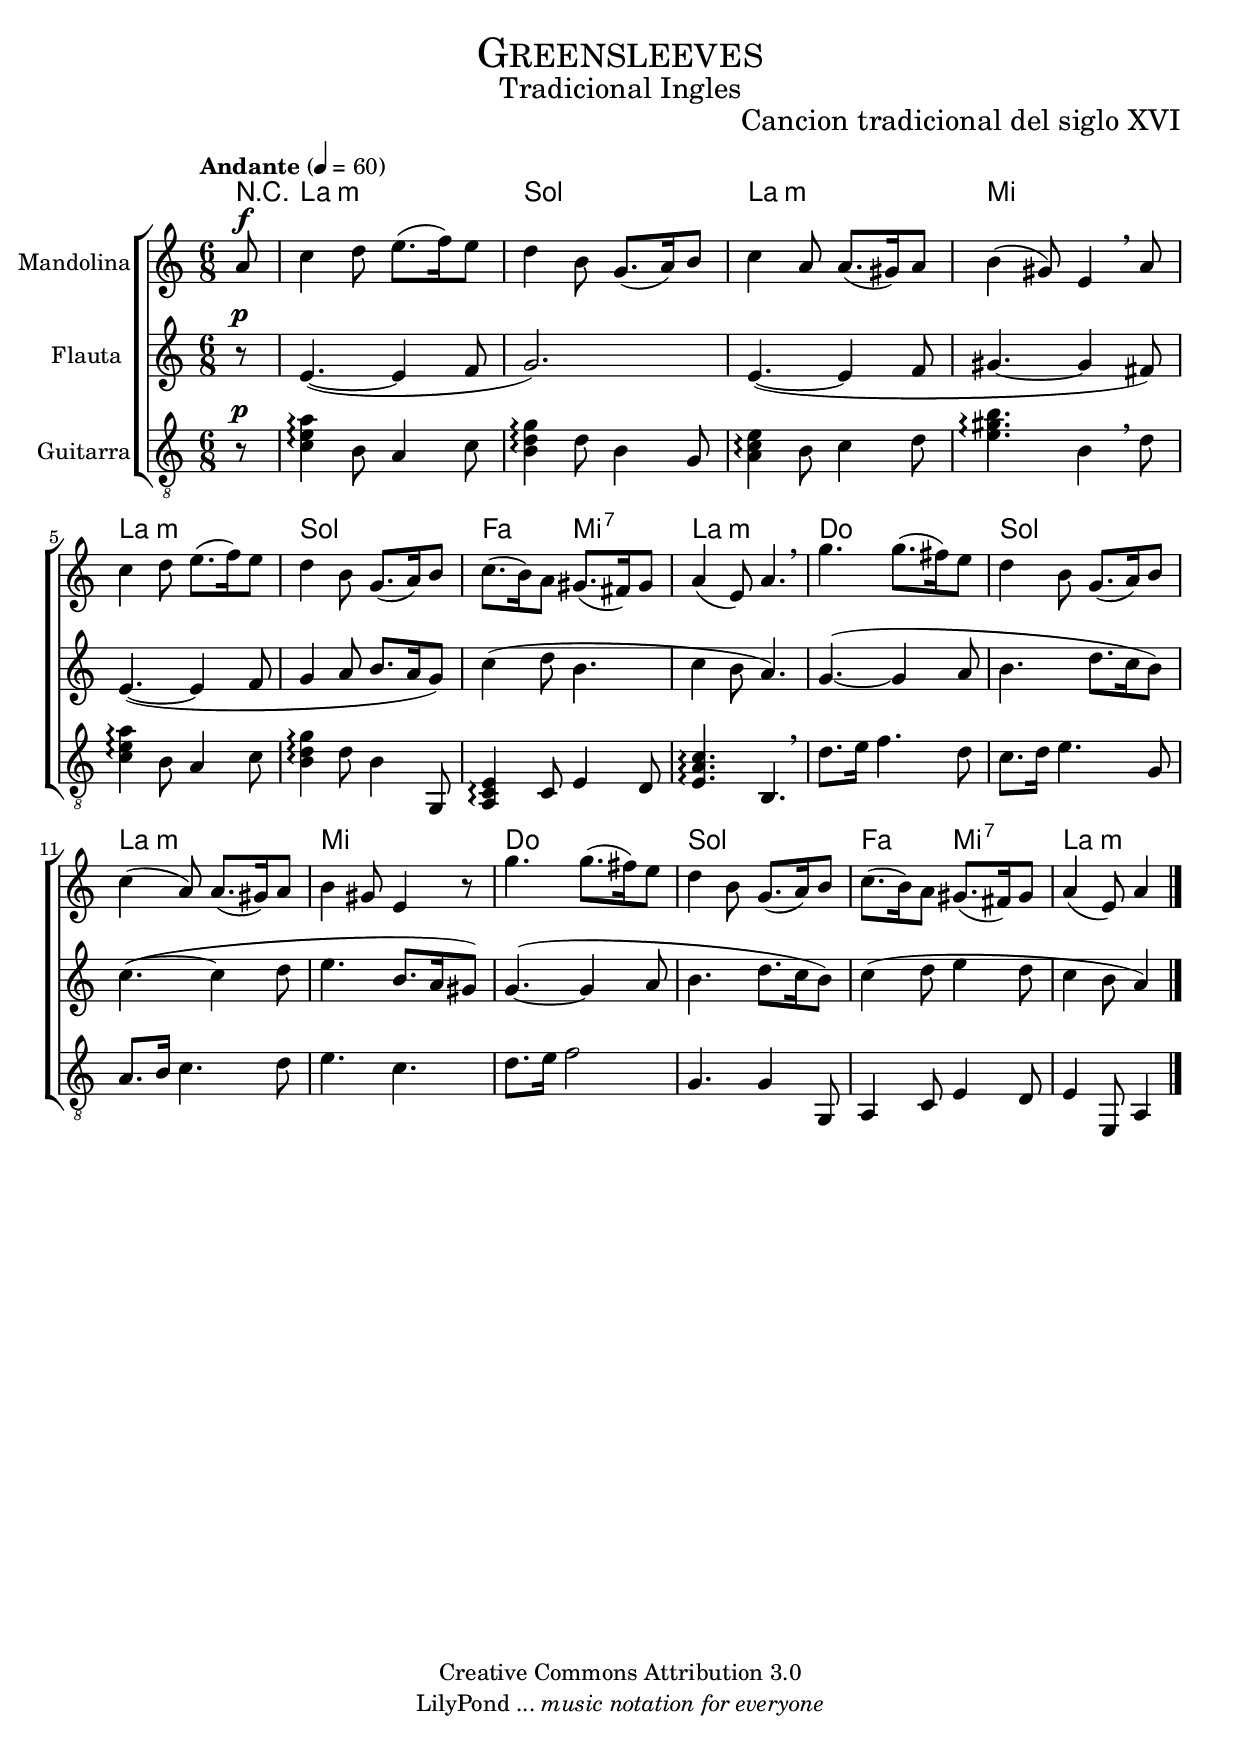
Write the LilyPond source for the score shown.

% ****************************************************************
%	Greensleeves - Mandolina, Flauta y Guitarra
%	by serach.sam@
% ****************************************************************
\language "espanol"
\version "2.19.46"

%#(set-global-staff-size 22)

% --- Parametro globales
global = {
  \tempo "Andante" 4 = 60 
  \key la \minor
  \time 6/8
  \dynamicUp
  s2.*16
  \bar "|."
}

% --- Cabecera
\markup { \fill-line { \center-column { \fontsize #5 \smallCaps "Greensleeves" \fontsize #2 "Tradicional Ingles" } } }
\markup { \fill-line { \center-column { \fontsize #2 " " } \center-column { \fontsize #2 "Cancion tradicional del siglo XVI" } } }
\header {
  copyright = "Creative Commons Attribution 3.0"
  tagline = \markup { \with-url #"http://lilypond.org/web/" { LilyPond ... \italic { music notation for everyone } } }
  breakbefore = ##t
}

% --- Musica
mandolina = \relative do'' {
  \partial 8 la8\f			| % 1
  do4 re8 mi8.( fa16) mi8		| % 2
  re4 si8 sol8.( la16) si8		| % 3
  do4 la8 la8.( sols16) la8		| % 4
  si4( sols8) mi4 \breathe la8		| % 5
  do4 re8 mi8.( fa16) mi8		| % 6
  re4 si8 sol8.( la16) si8		| % 7
  do8.( si16) la8 sols8.( fas16) sols8	| % 8
  la4( mi8) la4. \breathe		| % 9
  sol'4. sol8.( fas16) mi8		| % 10
  re4 si8 sol8.( la16) si8		| % 11
  do4( la8) la8.( sols16) la8		| % 12
  si4 sols8 mi4 r8			| % 13
  sol'4. sol8.( fas16) mi8		| % 14
  re4 si8 sol8.( la16) si8		| % 15
  do8.( si16) la8 sols8.( fas16) sols8	| % 16
  \partial 8*5 la4( mi8) la4		| % 17
}

flauta = \relative do' {
  \partial 8 r8\p			| % 1
  mi4.(~ mi4 fa8			| % 2
  sol2.)				| % 3
  mi4.(~ mi4 fa8			| % 4
  sols4.~ sols4 fas8)			| % 5
  mi4.(~ mi4 fa8			| % 6
  sol4 la8 si8. la16 sol8)		| % 7
  do4( re8 si4.				| % 8
  do4 si8 la4.)				| % 9
  sol4.(~ sol4 la8			| % 10
  si4. re8. do16 si8)			| % 11
  do4.(~ do4 re8			| % 12
  mi4. si8. la16 sols8)			| % 13
  sol4.(~ sol4 la8			| % 14
  si4. re8. do16 si8)			| % 15
  do4( re8 mi4 re8			| % 16
  \partial 8*5 do4 si8 la4)		| % 17
  
}

guitar = \relative do {
  \clef "G_8"
  \partial 8 r8\p 			| % 1
  <do' mi la>4\arpeggio si8 la4 do8	| % 2
  <si re sol>4\arpeggio re8 si4 sol8	| % 3
  <la do mi>4\arpeggio si8 do4 re8	| % 4
  <mi sols si>4.\arpeggio si4 \breathe re8 | % 5
  <do mi la>4\arpeggio si8 la4 do8	| % 6
  <si re sol>4\arpeggio re8 si4 sol,8	| % 7
  <la do mi>4\arpeggio do8 mi4 re8	| % 8
  <mi la do>4.\arpeggio si4. \breathe	| % 9
  re'8. mi16 fa4. re8			| % 10
  do8. re16 mi4. sol,8			| % 11
  la8. si16 do4. re8			| % 12
  mi4. do4.				| % 13
  re8. mi16 fa2				| % 14
  sol,4. sol4 sol,8			| % 15
  la4 do8 mi4 re8			| % 16
  \partial 8*5 mi4 mi,8 la4		| % 17
}

% --- Acordes
acordes = \new ChordNames {
  %\set chordChanges = ##t
  \italianChords
  \chordmode {
    R8 
    la2.:m sol2. la2.:m mi2.
    la2.:m sol2. fa4. mi4.:7 la2.:m
    do2. sol2. la2.:m mi2.
    do2. sol2. fa4. mi4.:7 la2:m
  }
}

\score {
  \new ChoirStaff <<
    \acordes
    \new Staff <<
      \set Staff.instrumentName = #"Mandolina"
      \set Staff.midiInstrument = #"acoustic guitar (steel)"
      \new Voice = "mandolina" << \global \mandolina >>
    >>
    \new Staff <<
      \set Staff.instrumentName = #"Flauta"
      \set Staff.midiInstrument = #"flute"
      \new Voice = "oboe" << \global \flauta >>
    >>
    \new Staff <<
      \set Staff.instrumentName = #"Guitarra"
      \set Staff.midiInstrument = #"acoustic guitar (nylon)"
      \new Voice = "guitarra" << \global \guitar >>
    >>
  >>
  \layout {}
  \midi {}
}

% --- Pagina
\paper {
  #( set-default-paper-size "letter" )
}